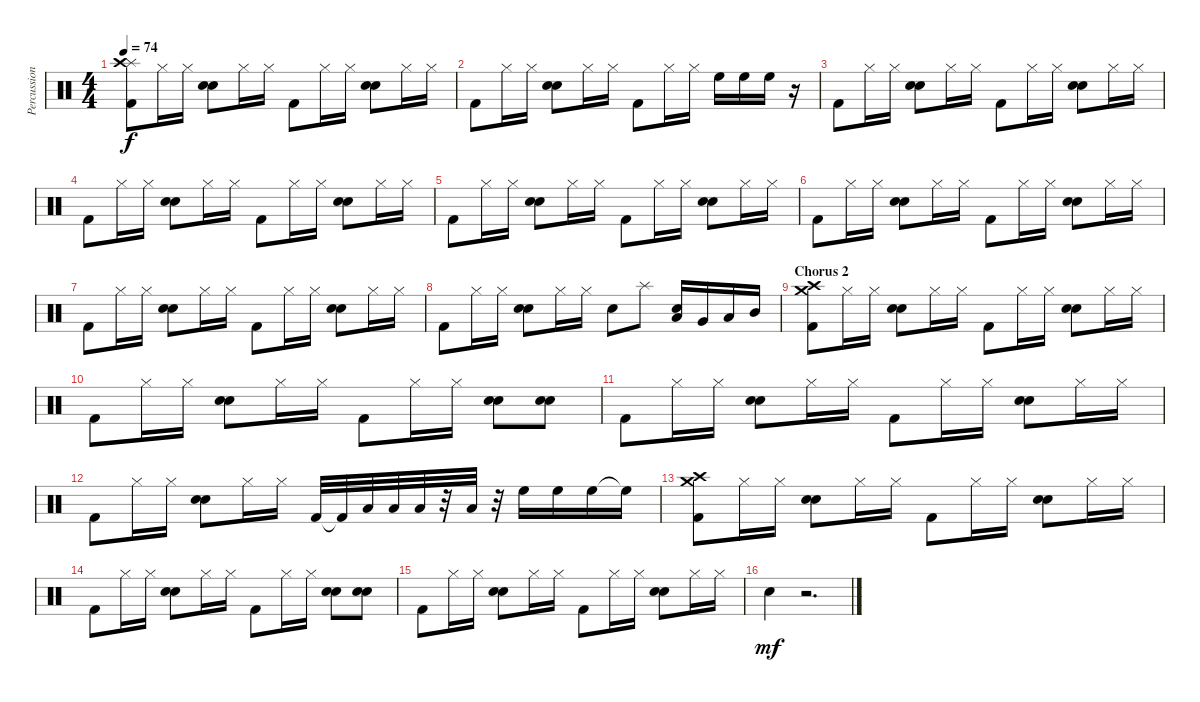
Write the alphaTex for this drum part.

\track ("Percussion" "Percussion") {instrument percussion}
\staff {score}
\articulation defaults
\ts (4 4)
\tempo 74
\clef neutral
\ks c
("Splash (hit)" "Crash high (hit)" "Kick (hit) 2").8{dy f} "Hi-Hat (closed)".16 "Hi-Hat (closed)".16 ("Electric Snare (hit)" "Snare (hit) 2").8 "Hi-Hat (closed)".16 "Hi-Hat (closed)".16 "Kick (hit) 2".8 "Hi-Hat (closed)".16 "Hi-Hat (closed)".16 ("Electric Snare (hit)" "Snare (hit) 2").8 "Hi-Hat (closed)".16 "Hi-Hat (closed)".16 |
"Kick (hit) 2".8 "Hi-Hat (closed)".16 "Hi-Hat (closed)".16 ("Electric Snare (hit)" "Snare (hit) 2").8 "Hi-Hat (closed)".16 "Hi-Hat (closed)".16 "Kick (hit) 2".8 "Hi-Hat (closed)".16 "Hi-Hat (closed)".16 "High Floor Tom (hit)".16 "High Floor Tom (hit)".16 "High Floor Tom (hit)".16 r.16 |
"Kick (hit) 2".8 "Hi-Hat (closed)".16 "Hi-Hat (closed)".16 ("Electric Snare (hit)" "Snare (hit) 2").8 "Hi-Hat (closed)".16 "Hi-Hat (closed)".16 "Kick (hit) 2".8 "Hi-Hat (closed)".16 "Hi-Hat (closed)".16 ("Electric Snare (hit)" "Snare (hit) 2").8 "Hi-Hat (closed)".16 "Hi-Hat (closed)".16 |
"Kick (hit) 2".8 "Hi-Hat (closed)".16 "Hi-Hat (closed)".16 ("Electric Snare (hit)" "Snare (hit) 2").8 "Hi-Hat (closed)".16 "Hi-Hat (closed)".16 "Kick (hit) 2".8 "Hi-Hat (closed)".16 "Hi-Hat (closed)".16 ("Electric Snare (hit)" "Snare (hit) 2").8 "Hi-Hat (closed)".16 "Hi-Hat (closed)".16 |
"Kick (hit) 2".8 "Hi-Hat (closed)".16 "Hi-Hat (closed)".16 ("Electric Snare (hit)" "Snare (hit) 2").8 "Hi-Hat (closed)".16 "Hi-Hat (closed)".16 "Kick (hit) 2".8 "Hi-Hat (closed)".16 "Hi-Hat (closed)".16 ("Electric Snare (hit)" "Snare (hit) 2").8 "Hi-Hat (closed)".16 "Hi-Hat (closed)".16 |
"Kick (hit) 2".8 "Hi-Hat (closed)".16 "Hi-Hat (closed)".16 ("Electric Snare (hit)" "Snare (hit) 2").8 "Hi-Hat (closed)".16 "Hi-Hat (closed)".16 "Kick (hit) 2".8 "Hi-Hat (closed)".16 "Hi-Hat (closed)".16 ("Electric Snare (hit)" "Snare (hit) 2").8 "Hi-Hat (closed)".16 "Hi-Hat (closed)".16 |
"Kick (hit) 2".8 "Hi-Hat (closed)".16 "Hi-Hat (closed)".16 ("Electric Snare (hit)" "Snare (hit) 2").8 "Hi-Hat (closed)".16 "Hi-Hat (closed)".16 "Kick (hit) 2".8 "Hi-Hat (closed)".16 "Hi-Hat (closed)".16 ("Electric Snare (hit)" "Snare (hit) 2").8 "Hi-Hat (closed)".16 "Hi-Hat (closed)".16 |
"Kick (hit) 2".8 "Hi-Hat (closed)".16 "Hi-Hat (closed)".16 ("Electric Snare (hit)" "Snare (hit) 2").8 "Hi-Hat (closed)".16 "Hi-Hat (closed)".16 "Snare (hit) 2".8 "Splash (hit)".8 ("Low Floor Tom (hit)" "Snare (hit) 2").16 "Very Low Tom (hit)".16 "Low Tom (hit)".16 "Mid Tom (hit)".16 |
\section ("" "Chorus 2")
("Crash medium (hit)" "Crash high (hit)" "Kick (hit) 2").8 "Hi-Hat (closed)".16 "Hi-Hat (closed)".16 ("Electric Snare (hit)" "Snare (hit) 2").8 "Hi-Hat (closed)".16 "Hi-Hat (closed)".16 "Kick (hit) 2".8 "Hi-Hat (closed)".16 "Hi-Hat (closed)".16 ("Electric Snare (hit)" "Snare (hit) 2").8 "Hi-Hat (closed)".16 "Hi-Hat (closed)".16 |
"Kick (hit) 2".8 "Hi-Hat (closed)".16 "Hi-Hat (closed)".16 ("Electric Snare (hit)" "Snare (hit) 2").8 "Hi-Hat (closed)".16 "Hi-Hat (closed)".16 "Kick (hit) 2".8 "Hi-Hat (closed)".16 "Hi-Hat (closed)".16 ("Electric Snare (hit)" "Snare (hit) 2").8 ("Electric Snare (hit)" "Snare (hit) 2").8 |
"Kick (hit) 2".8 "Hi-Hat (closed)".16 "Hi-Hat (closed)".16 ("Electric Snare (hit)" "Snare (hit) 2").8 "Hi-Hat (closed)".16 "Hi-Hat (closed)".16 "Kick (hit) 2".8 "Hi-Hat (closed)".16 "Hi-Hat (closed)".16 ("Electric Snare (hit)" "Snare (hit) 2").8 "Hi-Hat (closed)".16 "Hi-Hat (closed)".16 |
"Kick (hit) 2".8 "Hi-Hat (closed)".16 "Hi-Hat (closed)".16 ("Electric Snare (hit)" "Snare (hit) 2").8 "Hi-Hat (closed)".16 "Hi-Hat (closed)".16 "Kick (hit) 2".32 "Kick (hit) 2"{t}.32 "Low Floor Tom (hit)".32 "Low Floor Tom (hit)".32 "Low Floor Tom (hit)".32 r.32 "Low Floor Tom (hit)".32 r.32 "High Floor Tom (hit)".16 "High Floor Tom (hit)".16 "High Floor Tom (hit)".16 "High Floor Tom (hit)"{t}.16 |
("Crash medium (hit)" "Crash high (hit)" "Kick (hit) 2").8 "Hi-Hat (closed)".16 "Hi-Hat (closed)".16 ("Electric Snare (hit)" "Snare (hit) 2").8 "Hi-Hat (closed)".16 "Hi-Hat (closed)".16 "Kick (hit) 2".8 "Hi-Hat (closed)".16 "Hi-Hat (closed)".16 ("Electric Snare (hit)" "Snare (hit) 2").8 "Hi-Hat (closed)".16 "Hi-Hat (closed)".16 |
"Kick (hit) 2".8 "Hi-Hat (closed)".16 "Hi-Hat (closed)".16 ("Electric Snare (hit)" "Snare (hit) 2").8 "Hi-Hat (closed)".16 "Hi-Hat (closed)".16 "Kick (hit) 2".8 "Hi-Hat (closed)".16 "Hi-Hat (closed)".16 ("Electric Snare (hit)" "Snare (hit) 2").8 ("Electric Snare (hit)" "Snare (hit) 2").8 |
"Kick (hit) 2".8 "Hi-Hat (closed)".16 "Hi-Hat (closed)".16 ("Electric Snare (hit)" "Snare (hit) 2").8 "Hi-Hat (closed)".16 "Hi-Hat (closed)".16 "Kick (hit) 2".8 "Hi-Hat (closed)".16 "Hi-Hat (closed)".16 ("Electric Snare (hit)" "Snare (hit) 2").8 "Hi-Hat (closed)".16 "Hi-Hat (closed)".16 |
"Electric Snare (hit)".4{dy mf} r.2{d}
